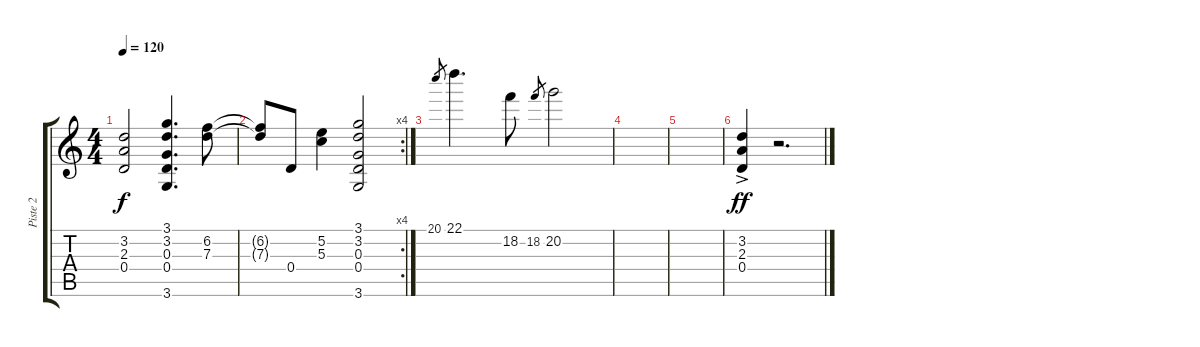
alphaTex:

\track ("Piste 2" "Piste 2") {instrument distortionguitar}
\staff {score tabs}
\tuning (E4 B3 G3 D3 A2 E2) {hide}
\ts (4 4)
\tempo 120
\clef g2
\ks c
(3.2 2.3 0.4).2{dy f} (3.1 3.2 0.3 0.4 3.6).4{d} (6.2 7.3).8 |
\rc 4
(6.2{t} 7.3{t}).8 0.4.8 (5.2 5.3).4 (3.1 3.2 0.3 0.4 3.6).2 |
20.1.8{gr} 22.1.4{d} 18.2.8 18.2.8{gr} 20.2.2 |
|
|
(3.2 2.3 0.4{ac}).4{dy ff} r.2{d}
